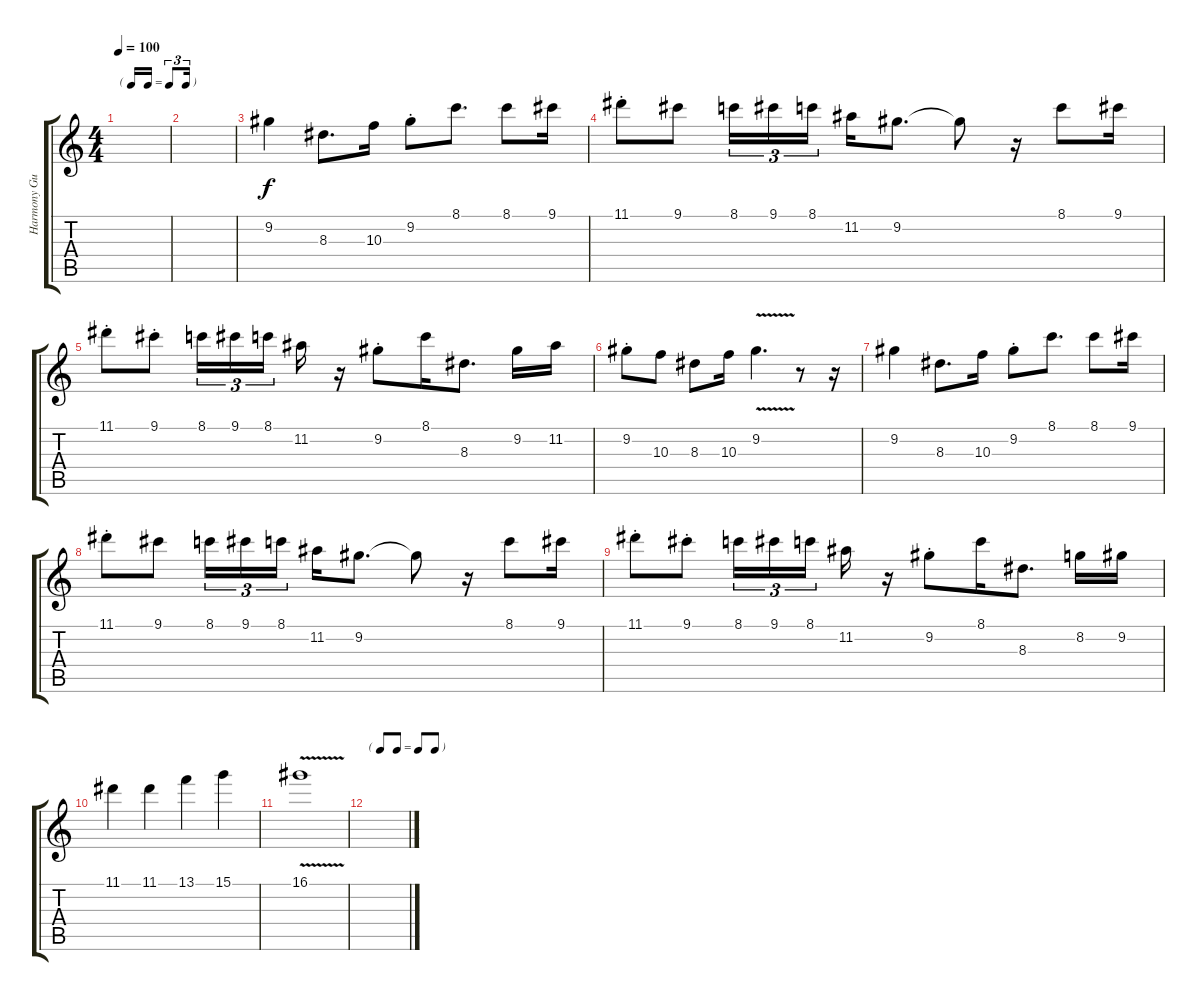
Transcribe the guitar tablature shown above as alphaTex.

\track ("Harmony Guitar" "Harmony Gu") {instrument distortionguitar}
\staff {score tabs}
\tuning (E4 B3 G3 D3 A2 E2) {hide}
\ts (4 4)
\tf triplet16th
\tempo 100
\clef g2
\ks c
|
|
9.2.4{volume 9} 8.3.8{d} 10.3.16 9.2{st}.8 8.1.8{d} 8.1.8 9.1.16 |
11.1{st}.8 9.1.8 8.1.16{tu (3 2)} 9.1.16{tu (3 2)} 8.1.16{tu (3 2) beam splitsecondary} 11.2.16 9.2.8{d} 9.2{t}.8 r.16 8.1.8 9.1.16 |
11.1{st}.8 9.1{st}.8 8.1.16{tu (3 2)} 9.1.16{tu (3 2)} 8.1.16{tu (3 2) beam splitsecondary} 11.2.16 r.16 9.2{st}.8 8.1.16 8.3.8{d} 9.2.16 11.2.16 |
9.2{st}.8 10.3.8 8.3.8 10.3.16 9.2{v}.4{d} r.8 r.16 |
9.2.4 8.3.8{d} 10.3.16 9.2{st}.8 8.1.8{d} 8.1.8 9.1.16 |
11.1{st}.8 9.1.8 8.1.16{tu (3 2)} 9.1.16{tu (3 2)} 8.1.16{tu (3 2) beam splitsecondary} 11.2.16 9.2.8{d} 9.2{t}.8 r.16 8.1.8 9.1.16 |
11.1{st}.8 9.1{st}.8 8.1.16{tu (3 2)} 9.1.16{tu (3 2)} 8.1.16{tu (3 2) beam splitsecondary} 11.2.16 r.16 9.2{st}.8 8.1.16 8.3.8{d} 8.2.16 9.2.16 |
11.1.4 11.1.4 13.1.4 15.1.4 |
16.1{v}.1 |
\tf none
